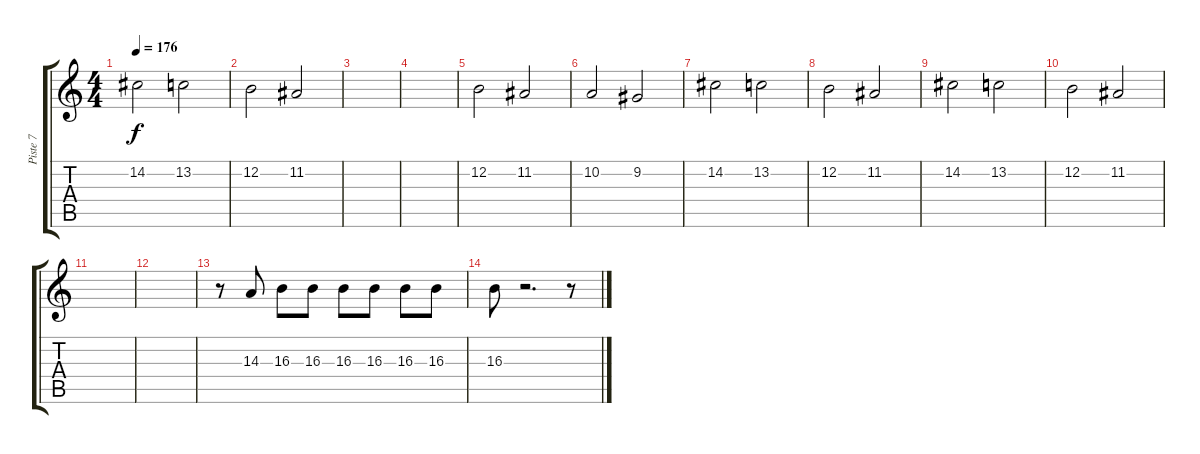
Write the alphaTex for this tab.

\track ("Piste 7" "Piste 7") {instrument trumpet}
\staff {score tabs}
\tuning (E4 B3 G3 D3 A2 E2) {hide}
\ts (4 4)
\tempo 176
\clef g2
\ks c
14.2.2{dy f} 13.2.2 |
12.2.2 11.2.2 |
|
|
12.2.2 11.2.2 |
10.2.2 9.2.2 |
14.2.2 13.2.2 |
12.2.2 11.2.2 |
14.2.2 13.2.2 |
12.2.2 11.2.2 |
|
|
r.8 14.3.8 16.3.8 16.3.8 16.3.8 16.3.8 16.3.8 16.3.8 |
16.3.8 r.2{d} r.8
